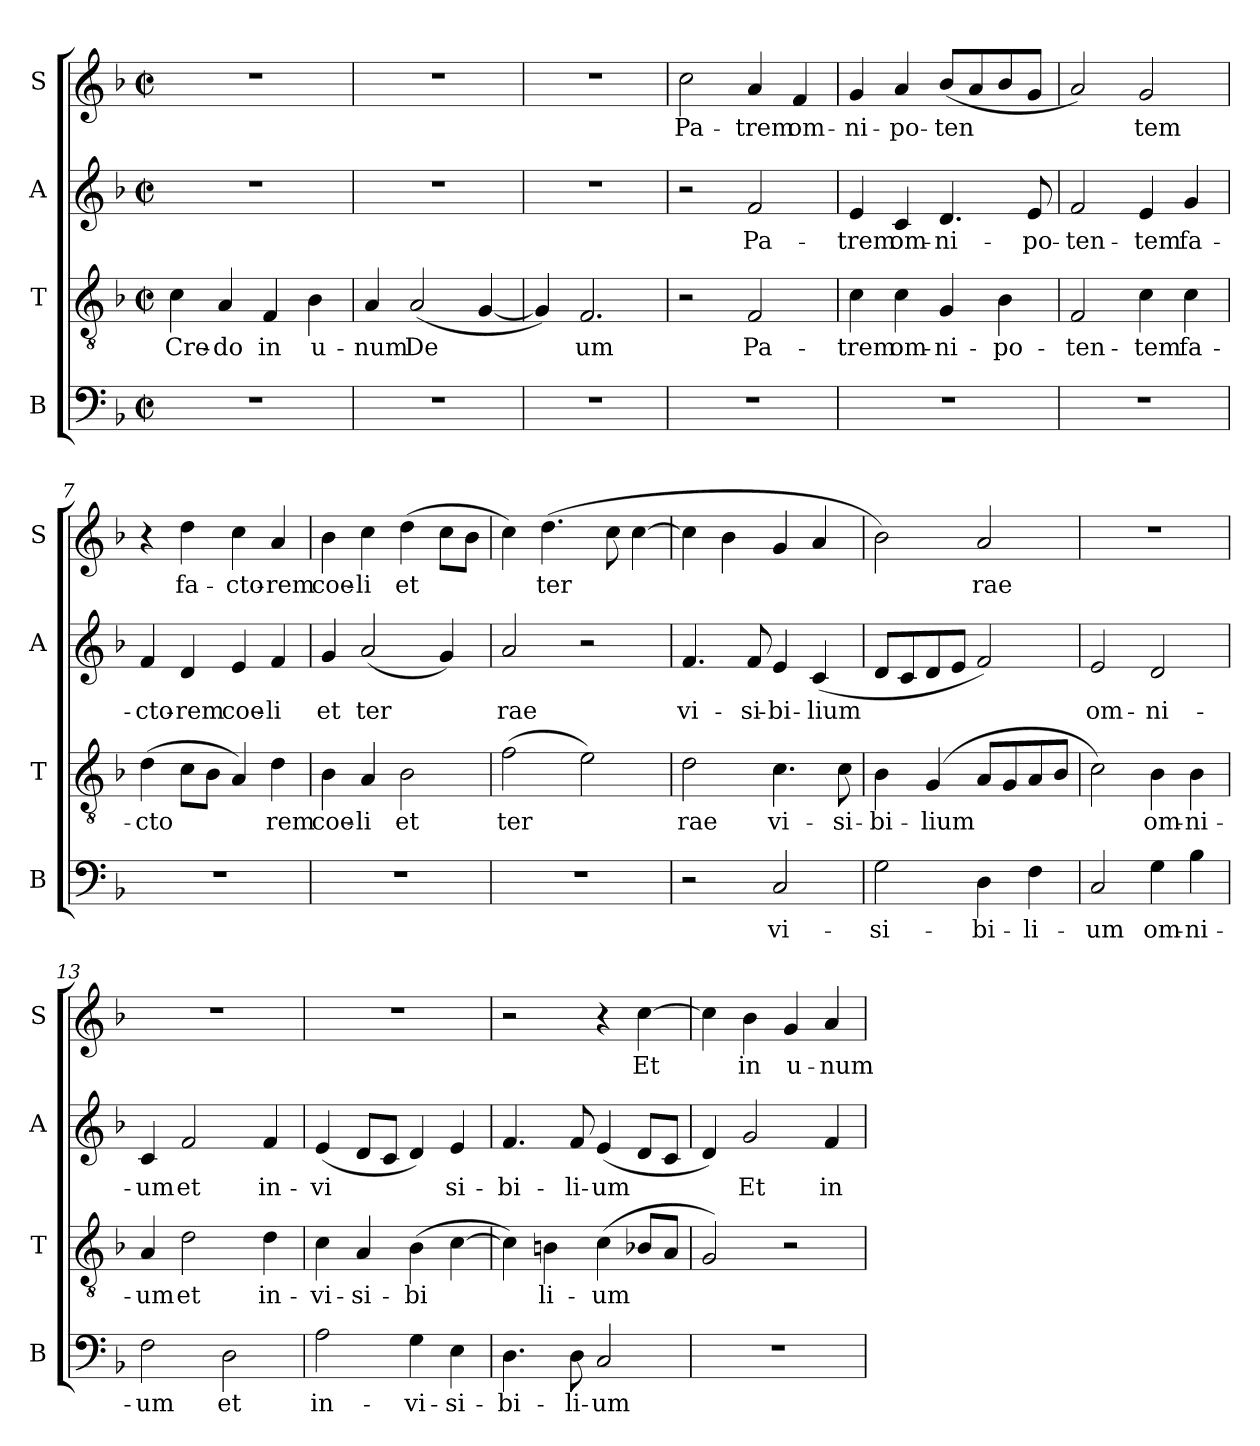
**kern	**text	**kern	**text	**kern	**text	**kern	**text
*part4	*part4	*part3	*part3	*part2	*part2	*part1	*part1
*staff4	*staff4	*staff3	*staff3	*staff2	*staff2	*staff1	*staff1
*I"B	*	*I"T	*	*I"A	*	*I"S	*
*I'B	*	*I'T	*	*I'A	*	*I'S	*
*clefF4	*	*clefGv2	*	*clefG2	*	*clefG2	*
*k[b-]	*	*k[b-]	*	*k[b-]	*	*k[b-]	*
*M2/2	*	*M2/2	*	*M2/2	*	*M2/2	*
*met(c|)	*	*met(c|)	*	*met(c|)	*	*met(c|)	*
=1	=1	=1	=1	=1	=1	=1	=1
1r	.	4c\	Cre-	1r	.	1r	.
.	.	4A/	-do	.	.	.	.
.	.	4F/	in	.	.	.	.
.	.	4B-\	u-	.	.	.	.
=2	=2	=2	=2	=2	=2	=2	=2
1r	.	4A/	-num	1r	.	1r	.
.	.	(2A/	De	.	.	.	.
.	.	[4G/	.	.	.	.	.
=3	=3	=3	=3	=3	=3	=3	=3
1r	.	4G/])	.	1r	.	1r	.
.	.	2.F/	um	.	.	.	.
=4	=4	=4	=4	=4	=4	=4	=4
1r	.	2r	.	2r	.	2cc\	Pa-
.	.	2F/	Pa-	2f/	Pa-	4a/	-trem
.	.	.	.	.	.	4f/	om-
=5	=5	=5	=5	=5	=5	=5	=5
1r	.	4c\	-trem	4e/	-trem	4g/	-ni-
.	.	4c\	om-	4c/	om-	4a/	-po-
.	.	4G/	-ni-	4.d/	-ni-	(8b-/L	-ten
.	.	.	.	.	.	8a/	.
.	.	4B-\	-po-	.	.	8b-/	.
.	.	.	.	8e/	-po-	8g/J	.
=6	=6	=6	=6	=6	=6	=6	=6
1r	.	2F/	-ten-	2f/	-ten-	2a/)	.
.	.	4c\	-tem	4e/	-tem	2g/	tem
.	.	4c\	fa-	4g/	fa-	.	.
=7	=7	=7	=7	=7	=7	=7	=7
1r	.	(4d\	-cto	4f/	-cto-	4r	.
.	.	8c\L	.	4d/	-rem	4dd\	fa-
.	.	8B-\J	.	.	.	.	.
.	.	4A/)	.	4e/	coe-	4cc\	-cto-
.	.	4d\	rem	4f/	-li	4a/	-rem
=8	=8	=8	=8	=8	=8	=8	=8
1r	.	4B-\	coe-	4g/	et	4b-\	coe-
.	.	4A/	-li	(2a/	ter	4cc\	-li
.	.	2B-\	et	.	.	(4dd\	et
.	.	.	.	4g/)	.	8cc\L	.
.	.	.	.	.	.	8b-\J	.
!!LO:LB:g=z
=9	=9	=9	=9	=9	=9	=9	=9
1r	.	(2f\	ter	2a/	rae	4cc\)	.
.	.	.	.	.	.	(4.dd\	ter
.	.	2e\)	.	2r	.	.	.
.	.	.	.	.	.	8cc\	.
.	.	.	.	.	.	[4cc\	.
=10	=10	=10	=10	=10	=10	=10	=10
2r	.	2d\	rae	4.f/	vi-	4cc\]	.
.	.	.	.	.	.	4b-\	.
.	.	.	.	8f/	-si-	.	.
2C/	vi-	4.c\	vi-	4e/	-bi-	4g/	.
.	.	.	.	(4c/	-lium	4a/	.
.	.	8c\	-si-	.	.	.	.
=11	=11	=11	=11	=11	=11	=11	=11
2G\	-si-	4B-\	-bi-	8d/L	.	2b-\)	.
.	.	.	.	8c/	.	.	.
.	.	(4G/	-lium	8d/	.	.	.
.	.	.	.	8e/J	.	.	.
4D\	-bi-	8A/L	.	2f/)	.	2a/	rae
.	.	8G/	.	.	.	.	.
4F\	-li-	8A/	.	.	.	.	.
.	.	8B-/J	.	.	.	.	.
=12	=12	=12	=12	=12	=12	=12	=12
2C/	-um	2c\)	.	2e/	om-	1r	.
4G\	om-	4B-\	om-	2d/	-ni-	.	.
4B-\	-ni-	4B-\	-ni-	.	.	.	.
=13	=13	=13	=13	=13	=13	=13	=13
2F\	-um	4A/	-um	4c/	-um	1r	.
.	.	2d\	et	2f/	et	.	.
2D\	et	.	.	.	.	.	.
.	.	4d\	in-	4f/	in-	.	.
=14	=14	=14	=14	=14	=14	=14	=14
2A\	in-	4c\	-vi-	(4e/	-vi	1r	.
.	.	4A/	-si-	8d/L	.	.	.
.	.	.	.	8c/J	.	.	.
4G\	-vi-	(4B-\	-bi	4d/)	.	.	.
4E\	-si-	[4c\	.	4e/	si-	.	.
=15	=15	=15	=15	=15	=15	=15	=15
4.D\	-bi-	4c\])	.	4.f/	-bi-	2r	.
.	.	4Bn\	li-	.	.	.	.
8D\	-li-	.	.	8f/	-li-	.	.
2C/	-um	(4c\	-um	(4e/	-um	4r	.
.	.	8B-X/L	.	8d/L	.	[4cc\	Et
.	.	8A/J	.	8c/J	.	.	.
=16	=16	=16	=16	=16	=16	=16	=16
1r	.	2G/)	.	4d/)	.	4cc\]	.
.	.	.	.	2g/	Et	4b-\	in
.	.	2r	.	.	.	4g/	u-
.	.	.	.	4f/	in	4a/	-num
=	=	=	=	=	=	=	=
*-	*-	*-	*-	*-	*-	*-	*-
